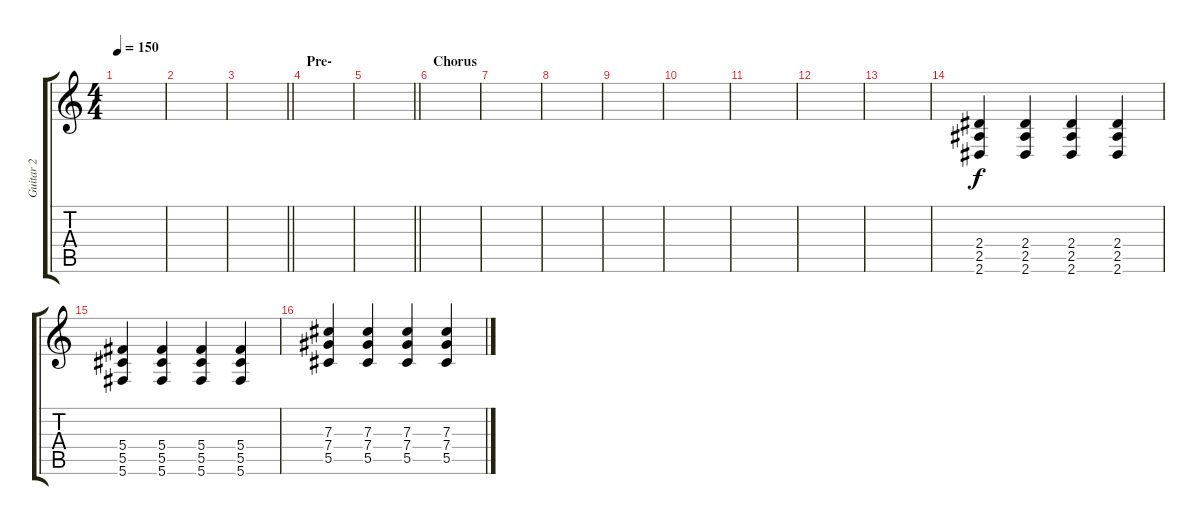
\track ("Guitar 2" "Guitar 2") {instrument distortionguitar}
\staff {score tabs}
\tuning (Eb4 Bb3 Gb3 Db3 Ab2 Db2) {hide}
\ts (4 4)
\tempo 150
\clef g2
\ks c
|
|
\barLineRight lightlight
|
\section ("" "Pre-")
|
\barLineRight lightlight
|
\section ("" "Chorus")
|
|
|
|
|
|
|
|
(2.4 2.5 2.6).4 (2.4 2.5 2.6).4 (2.4 2.5 2.6).4 (2.4 2.5 2.6).4 |
(5.4 5.5 5.6).4 (5.4 5.5 5.6).4 (5.4 5.5 5.6).4 (5.4 5.5 5.6).4 |
(7.3 7.4 5.5).4 (7.3 7.4 5.5).4 (7.3 7.4 5.5).4 (7.3 7.4 5.5).4
